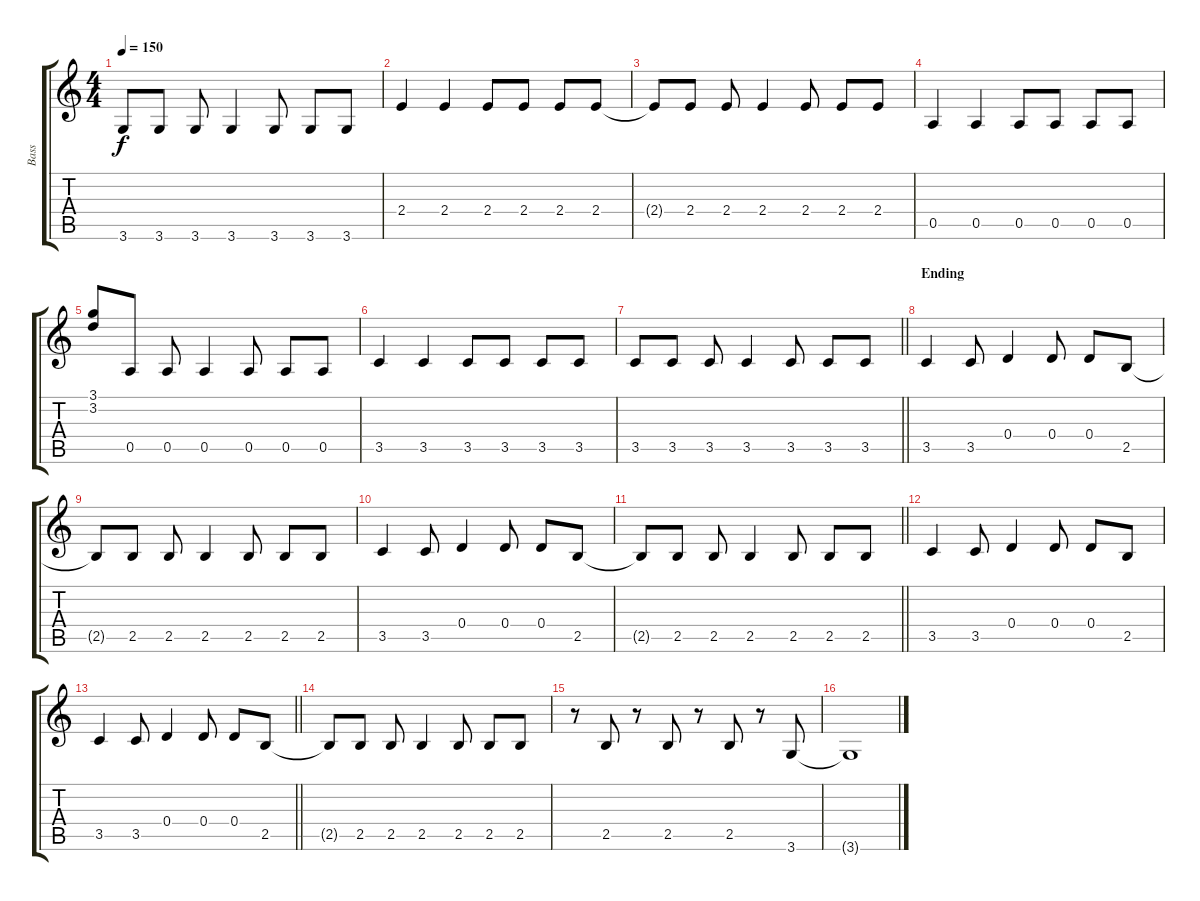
\track ("Bass" "Bass") {solo instrument electricbassfinger}
\staff {score tabs}
\tuning (E4 B3 G3 D3 A2 E2) {hide}
\ts (4 4)
\tempo 150
\clef g2
\ks c
3.6{t}.8{dy f} 3.6.8 3.6.8 3.6.4 3.6.8 3.6.8 3.6.8 |
2.4.4 2.4.4 2.4.8 2.4.8 2.4.8 2.4.8 |
2.4{t}.8 2.4.8 2.4.8 2.4.4 2.4.8 2.4.8 2.4.8 |
0.5.4 0.5.4 0.5.8 0.5.8 0.5.8 0.5.8 |
(3.1 3.2).8 0.5.8 0.5.8 0.5.4 0.5.8 0.5.8 0.5.8 |
3.5.4 3.5.4 3.5.8 3.5.8 3.5.8 3.5.8 |
\barLineRight lightlight
3.5.8 3.5.8 3.5.8 3.5.4 3.5.8 3.5.8 3.5.8 |
\section ("" "Ending")
3.5.4 3.5.8 0.4.4 0.4.8 0.4.8 2.5.8 |
2.5{t}.8 2.5.8 2.5.8 2.5.4 2.5.8 2.5.8 2.5.8 |
3.5.4 3.5.8 0.4.4 0.4.8 0.4.8 2.5.8 |
\barLineRight lightlight
2.5{t}.8 2.5.8 2.5.8 2.5.4 2.5.8 2.5.8 2.5.8 |
3.5.4 3.5.8 0.4.4 0.4.8 0.4.8 2.5.8 |
\barLineRight lightlight
3.5.4 3.5.8 0.4.4 0.4.8 0.4.8 2.5.8 |
2.5{t}.8 2.5.8 2.5.8 2.5.4 2.5.8 2.5.8 2.5.8 |
r.8 2.5.8 r.8 2.5.8 r.8 2.5.8 r.8 3.6.8 |
3.6{t}.1
